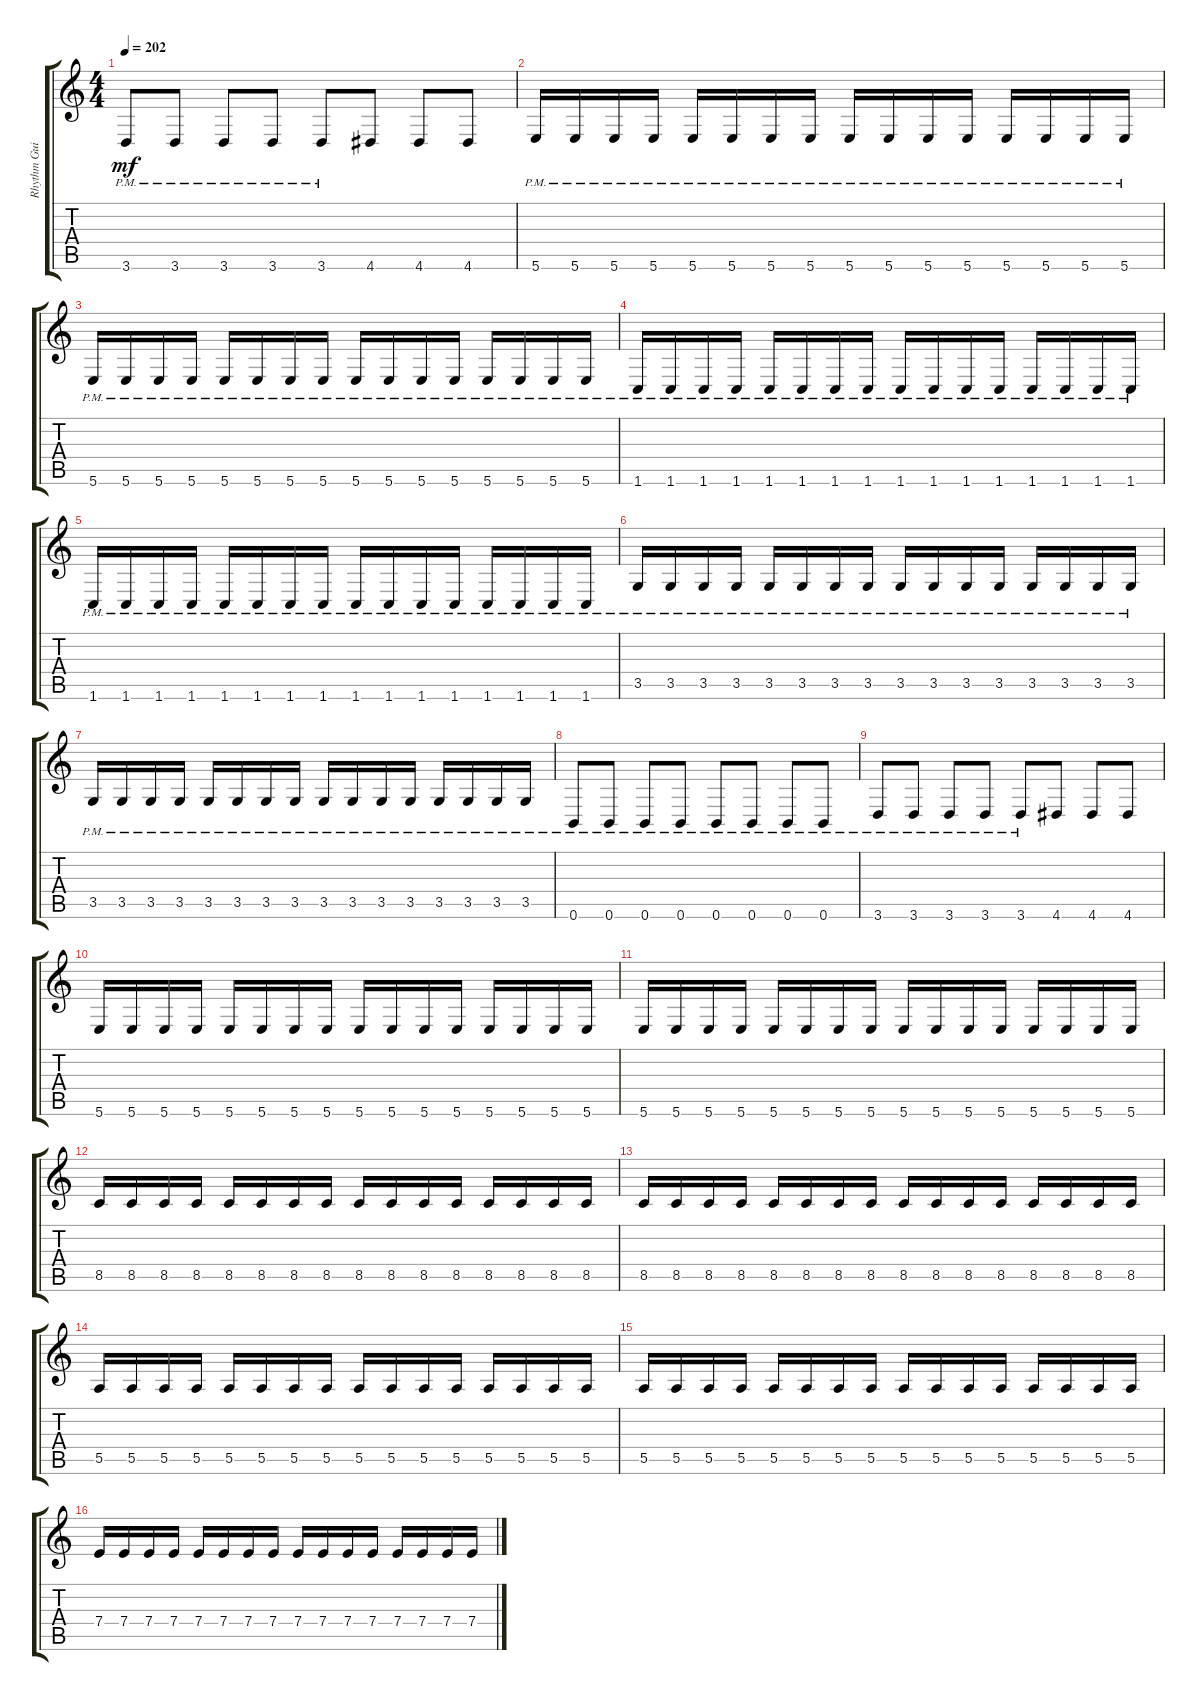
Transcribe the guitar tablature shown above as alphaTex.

\track ("Rhythm Guitar" "Rhythm Gui") {instrument distortionguitar}
\staff {score tabs}
\tuning (B3 Gb3 D3 A2 E2 B1) {hide}
\ts (4 4)
\tempo 202
\clef g2
\ks c
3.6{pm}.8{dy mf} 3.6{pm}.8 3.6{pm}.8 3.6{pm}.8 3.6{pm}.8 4.6.8 4.6.8 4.6.8 |
5.6{pm}.16 5.6{pm}.16 5.6{pm}.16 5.6{pm}.16 5.6{pm}.16 5.6{pm}.16 5.6{pm}.16 5.6{pm}.16 5.6{pm}.16 5.6{pm}.16 5.6{pm}.16 5.6{pm}.16 5.6{pm}.16 5.6{pm}.16 5.6{pm}.16 5.6{pm}.16 |
5.6{pm}.16 5.6{pm}.16 5.6{pm}.16 5.6{pm}.16 5.6{pm}.16 5.6{pm}.16 5.6{pm}.16 5.6{pm}.16 5.6{pm}.16 5.6{pm}.16 5.6{pm}.16 5.6{pm}.16 5.6{pm}.16 5.6{pm}.16 5.6{pm}.16 5.6{pm}.16 |
1.6{pm}.16 1.6{pm}.16 1.6{pm}.16 1.6{pm}.16 1.6{pm}.16 1.6{pm}.16 1.6{pm}.16 1.6{pm}.16 1.6{pm}.16 1.6{pm}.16 1.6{pm}.16 1.6{pm}.16 1.6{pm}.16 1.6{pm}.16 1.6{pm}.16 1.6{pm}.16 |
1.6{pm}.16 1.6{pm}.16 1.6{pm}.16 1.6{pm}.16 1.6{pm}.16 1.6{pm}.16 1.6{pm}.16 1.6{pm}.16 1.6{pm}.16 1.6{pm}.16 1.6{pm}.16 1.6{pm}.16 1.6{pm}.16 1.6{pm}.16 1.6{pm}.16 1.6{pm}.16 |
3.5{pm}.16 3.5{pm}.16 3.5{pm}.16 3.5{pm}.16 3.5{pm}.16 3.5{pm}.16 3.5{pm}.16 3.5{pm}.16 3.5{pm}.16 3.5{pm}.16 3.5{pm}.16 3.5{pm}.16 3.5{pm}.16 3.5{pm}.16 3.5{pm}.16 3.5{pm}.16 |
3.5{pm}.16 3.5{pm}.16 3.5{pm}.16 3.5{pm}.16 3.5{pm}.16 3.5{pm}.16 3.5{pm}.16 3.5{pm}.16 3.5{pm}.16 3.5{pm}.16 3.5{pm}.16 3.5{pm}.16 3.5{pm}.16 3.5{pm}.16 3.5{pm}.16 3.5{pm}.16 |
0.6{pm}.8 0.6{pm}.8 0.6{pm}.8 0.6{pm}.8 0.6{pm}.8 0.6{pm}.8 0.6{pm}.8 0.6{pm}.8 |
3.6{pm}.8 3.6{pm}.8 3.6{pm}.8 3.6{pm}.8 3.6{pm}.8 4.6.8 4.6.8 4.6.8 |
5.6.16 5.6.16 5.6.16 5.6.16 5.6.16 5.6.16 5.6.16 5.6.16 5.6.16 5.6.16 5.6.16 5.6.16 5.6.16 5.6.16 5.6.16 5.6.16 |
5.6.16 5.6.16 5.6.16 5.6.16 5.6.16 5.6.16 5.6.16 5.6.16 5.6.16 5.6.16 5.6.16 5.6.16 5.6.16 5.6.16 5.6.16 5.6.16 |
8.5.16 8.5.16 8.5.16 8.5.16 8.5.16 8.5.16 8.5.16 8.5.16 8.5.16 8.5.16 8.5.16 8.5.16 8.5.16 8.5.16 8.5.16 8.5.16 |
8.5.16 8.5.16 8.5.16 8.5.16 8.5.16 8.5.16 8.5.16 8.5.16 8.5.16 8.5.16 8.5.16 8.5.16 8.5.16 8.5.16 8.5.16 8.5.16 |
5.5.16 5.5.16 5.5.16 5.5.16 5.5.16 5.5.16 5.5.16 5.5.16 5.5.16 5.5.16 5.5.16 5.5.16 5.5.16 5.5.16 5.5.16 5.5.16 |
5.5.16 5.5.16 5.5.16 5.5.16 5.5.16 5.5.16 5.5.16 5.5.16 5.5.16 5.5.16 5.5.16 5.5.16 5.5.16 5.5.16 5.5.16 5.5.16 |
7.4.16 7.4.16 7.4.16 7.4.16 7.4.16 7.4.16 7.4.16 7.4.16 7.4.16 7.4.16 7.4.16 7.4.16 7.4.16 7.4.16 7.4.16 7.4.16
